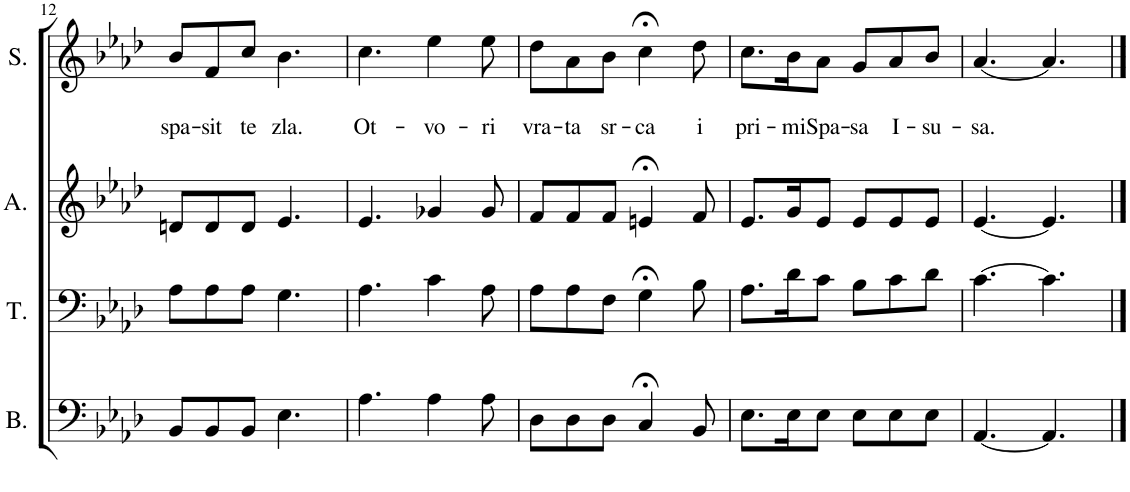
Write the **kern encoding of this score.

**kern	**kern	**kern	**kern	**text	**text
*part4	*part3	*part2	*part1	*part1	*part1
*staff4	*staff3	*staff2	*staff1	*staff1	*staff1
*I"Bass	*I"Tenor	*I"Alto	*I"Soprano	*	*
*I'B.	*I'T.	*I'A.	*I'S.	*	*
!!LO:PB:g=z
*clefF4	*clefF4	*clefG2	*clefG2	*	*
*k[b-e-a-d-]	*k[b-e-a-d-]	*k[b-e-a-d-]	*k[b-e-a-d-]	*	*
*M6/8	*M6/8	*M6/8	*M6/8	*	*
=12	=12	=12	=12	=12	=12
!	!	!	!	!	!LO:LY:b
8BB-/L	8A-\L	8dn/L	8b-/L	.	spa-
!	!	!	!	!	!LO:LY:b
8BB-/	8A-\	8d/	8f/	.	-sit
!	!	!	!	!	!LO:LY:b
8BB-/J	8A-\J	8d/J	8cc/J	.	te
!	!	!	!	!	!LO:LY:b
4.E-\	4.G\	4.e-/	4.b-\	.	zla.
=13	=13	=13	=13	=13	=13
!	!	!	!	!	!LO:LY:b
4.A-\	4.A-\	4.e-/	4.cc\	.	Ot-
!	!	!	!	!	!LO:LY:b
4A-\	4c\	4g-X/	4ee-\	.	-vo-
!	!	!	!	!	!LO:LY:b
8A-\	8A-\	8g-/	8ee-\	.	-ri
=14	=14	=14	=14	=14	=14
!	!	!	!	!	!LO:LY:b
8D-\L	8A-\L	8f/L	8dd-\L	.	vra-
!	!	!	!	!	!LO:LY:b
8D-\	8A-\	8f/	8a-\	.	-ta
!	!	!	!	!	!LO:LY:b
8D-\J	8F\J	8f/J	8b-\J	.	sr-
!	!	!	!	!	!LO:LY:b
4C;</	4G;<\	4en;</	4cc;<\	.	-ca
!	!	!	!	!	!LO:LY:b
8BB-/	8B-\	8f/	8dd-\	.	i
=15	=15	=15	=15	=15	=15
!	!	!	!	!	!LO:LY:b
8.E-\L	8.A-\L	8.e-/L	8.cc\L	.	pri-
!	!	!	!	!	!LO:LY:b
16E-\K	16d-\K	16g/K	16b-\K	.	-mi
!	!	!	!	!	!LO:LY:b
8E-\J	8c\J	8e-/J	8a-\J	.	Spa-
!	!	!	!	!	!LO:LY:b
8E-\L	8B-\L	8e-/L	8g/L	.	-sa
!	!	!	!	!	!LO:LY:b
8E-\	8c\	8e-/	8a-/	.	I-
!	!	!	!	!	!LO:LY:b
8E-\J	8d-\J	8e-/J	8b-/J	.	-su-
=16	=16	=16	=16	=16	=16
!	!	!	!	!	!LO:LY:b
[4.AA-/	[4.c\	[4.e-/	[4.a-/	.	-sa.
4.AA-/]	4.c\]	4.e-/]	4.a-/]	.	.
==	==	==	==	==	==
*-	*-	*-	*-	*-	*-
